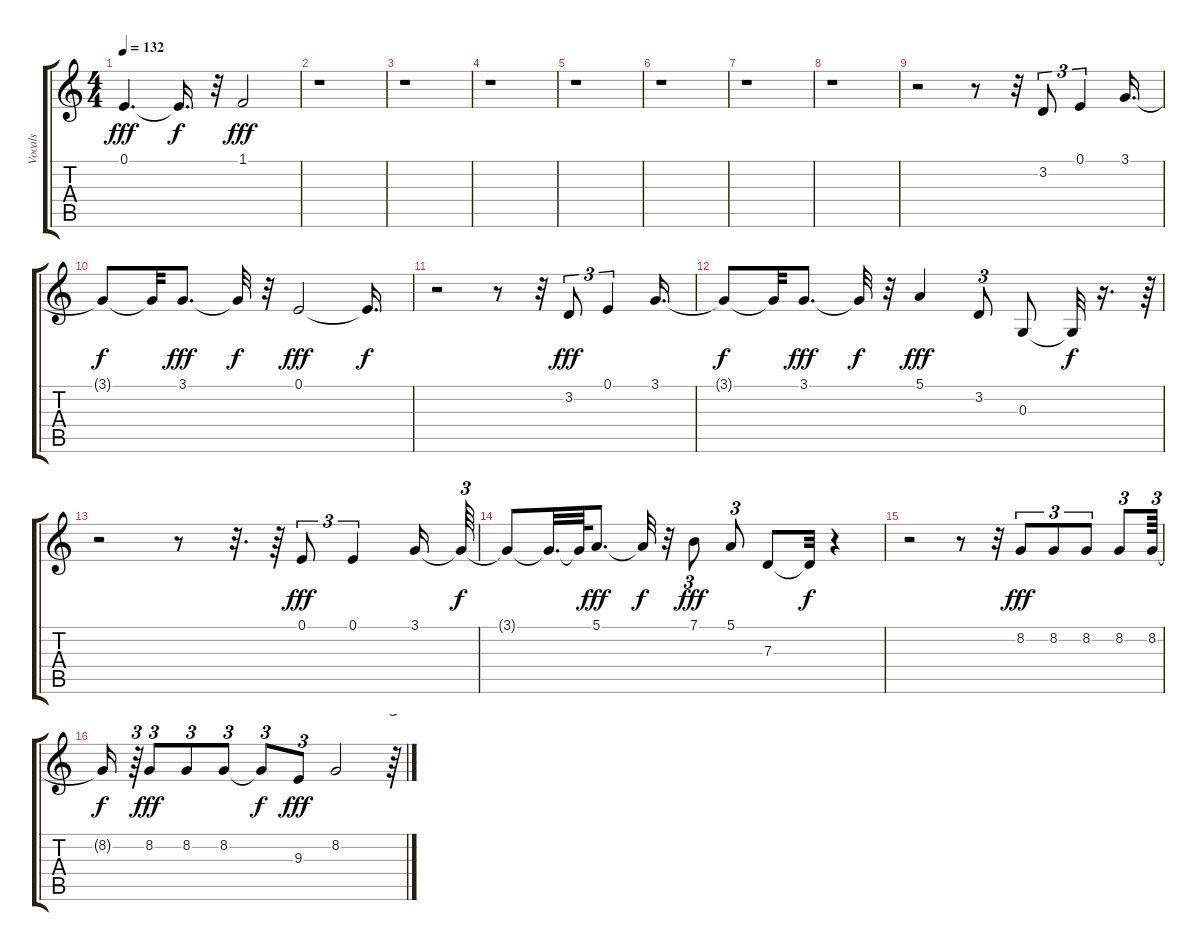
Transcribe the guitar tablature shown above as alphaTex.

\track ("Vocals" "Vocals") {instrument tenorsax}
\staff {score tabs}
\tuning (E4 B3 G3 D3 A2 E2) {hide}
\ts (4 4)
\tempo 132
\clef g2
\ks c
0.1.4{d dy fff} 0.1{t}.16{d dy f} r.32 1.1.2{dy fff} |
r.1 |
r.1 |
r.1 |
r.1 |
r.1 |
r.1 |
r.1 |
r.2 r.8 r.32 3.2.8{tu (3 2)} 0.1.4{tu (3 2)} 3.1.16{d} |
3.1{t}.8{dy f} 3.1{t}.32 3.1.8{d dy fff} 3.1{t}.32{dy f} r.32 0.1.2{dy fff} 0.1{t}.16{d dy f} |
r.2 r.8 r.32 3.2.8{tu (3 2) dy fff} 0.1.4{tu (3 2)} 3.1.16{d} |
3.1{t}.8{dy f} 3.1{t}.32 3.1.8{d dy fff} 3.1{t}.32{dy f} r.32 5.1.4{dy fff} 3.2.8{tu (3 2)} 0.3.8 0.3{t}.32{dy f} r.16{d} r.64{tu (3 2)} |
r.2 r.8 r.32{d} r.64 0.1.8{tu (3 2) dy fff} 0.1.4{tu (3 2)} 3.1.16 3.1{t}.64{tu (3 2) dy f} |
3.1{t}.8 3.1{t}.32{d} 3.1{t}.64 5.1.8{d dy fff} 5.1{t}.32{dy f} r.32 7.1.8{tu (3 2) dy fff} 5.1.8{tu (3 2)} 7.3.8 7.3{t}.32{dy f} r.4 |
r.2 r.8 r.32 8.2.8{tu (3 2) dy fff} 8.2.8{tu (3 2)} 8.2.8{tu (3 2)} 8.2.8{tu (3 2)} 8.2.64{tu (3 2)} |
8.2{t}.16{dy f} r.64{tu (3 2)} 8.2.8{tu (3 2) dy fff} 8.2.8{tu (3 2)} 8.2.8{tu (3 2)} 8.2{t}.8{tu (3 2) dy f} 9.3.8{tu (3 2) dy fff} 8.2.2 r.64{tu (3 2)}
